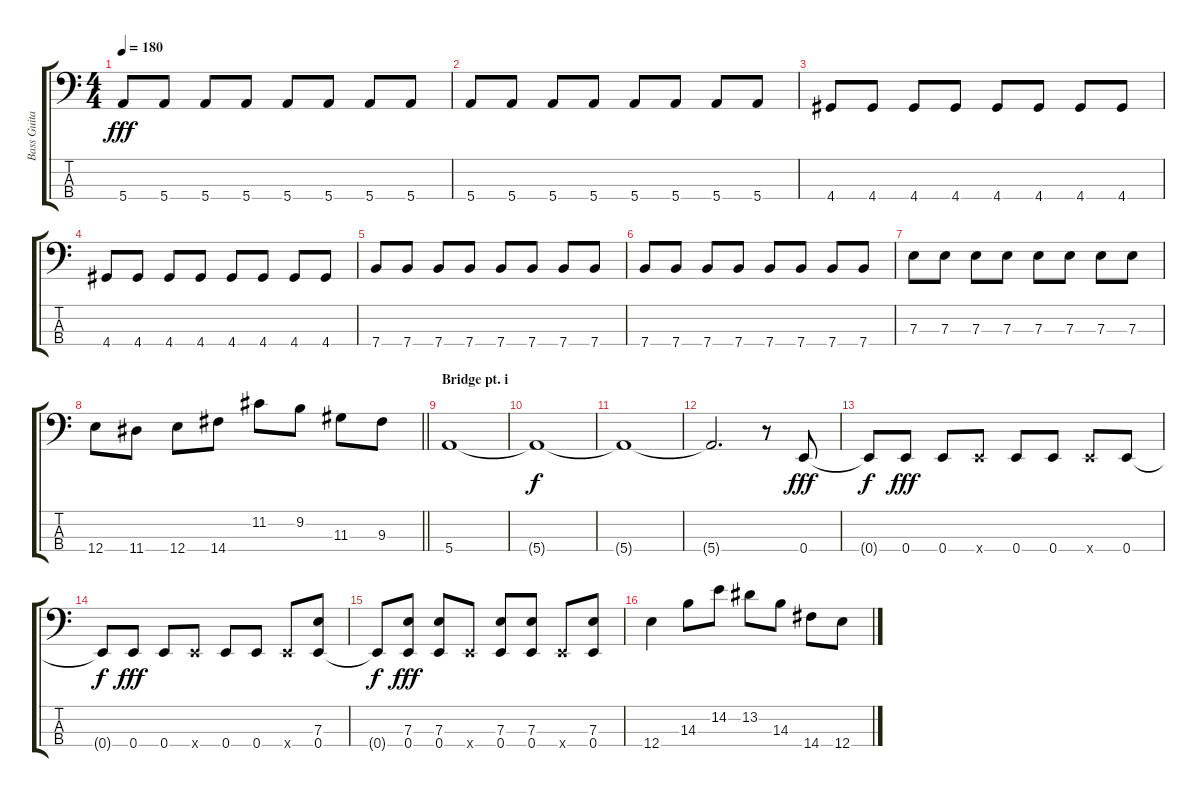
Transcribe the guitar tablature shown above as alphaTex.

\track ("Bass Guitar" "Bass Guita") {instrument electricbasspick}
\staff {score tabs}
\tuning (G2 D2 A1 E1) {hide}
\ts (4 4)
\section ("" "")
\tempo 180
\clef f4
\ks c
5.4.8{dy fff} 5.4.8 5.4.8 5.4.8 5.4.8 5.4.8 5.4.8 5.4.8 |
5.4.8 5.4.8 5.4.8 5.4.8 5.4.8 5.4.8 5.4.8 5.4.8 |
4.4.8 4.4.8 4.4.8 4.4.8 4.4.8 4.4.8 4.4.8 4.4.8 |
4.4.8 4.4.8 4.4.8 4.4.8 4.4.8 4.4.8 4.4.8 4.4.8 |
7.4.8 7.4.8 7.4.8 7.4.8 7.4.8 7.4.8 7.4.8 7.4.8 |
7.4.8 7.4.8 7.4.8 7.4.8 7.4.8 7.4.8 7.4.8 7.4.8 |
7.3.8 7.3.8 7.3.8 7.3.8 7.3.8 7.3.8 7.3.8 7.3.8 |
\barLineRight lightlight
12.4.8 11.4.8 12.4.8 14.4.8 11.2.8 9.2.8 11.3.8 9.3.8 |
\section ("" "Bridge pt. i")
5.4.1 |
5.4{t}.1{dy f} |
5.4{t}.1 |
5.4{t}.2{d} r.8 0.4.8{dy fff} |
0.4{t}.8{dy f} 0.4.8{dy fff} 0.4.8 0.4{x}.8 0.4.8 0.4.8 0.4{x}.8 0.4.8 |
0.4{t}.8{dy f} 0.4.8{dy fff} 0.4.8 0.4{x}.8 0.4.8 0.4.8 0.4{x}.8 (7.3 0.4).8 |
0.4{t}.8{dy f} (7.3 0.4).8{dy fff} (7.3 0.4).8 0.4{x}.8 (7.3 0.4).8 (7.3 0.4).8 0.4{x}.8 (7.3 0.4).8 |
12.4.4 14.3.8 14.2.8 13.2.8 14.3.8 14.4.8 12.4.8
